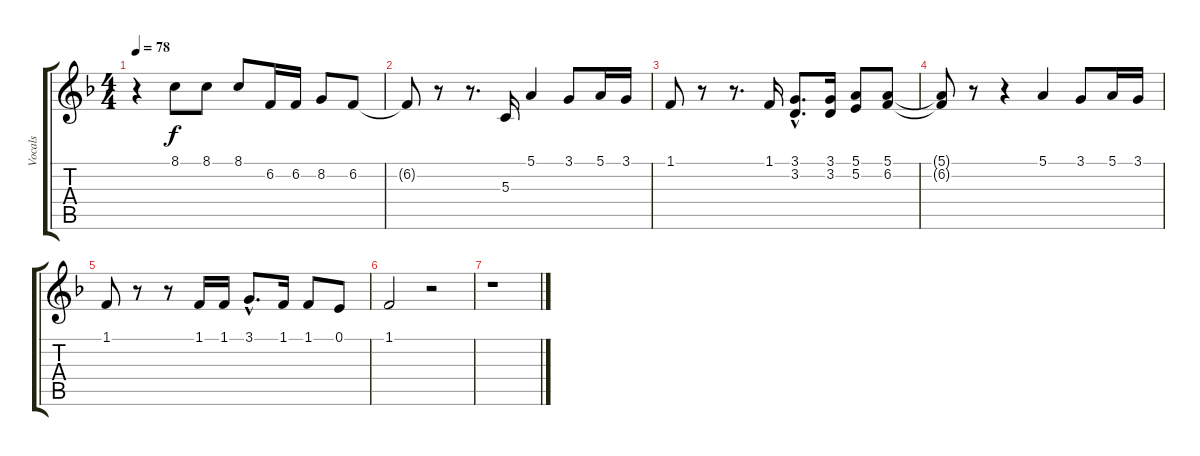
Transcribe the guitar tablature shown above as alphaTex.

\track ("Vocals" "Vocals") {instrument lead6voice}
\staff {score tabs}
\tuning (E4 B3 G3 D3 A2 E2) {hide}
\ts (4 4)
\tempo 78
\clef g2
\ks f
r.4{dy f} 8.1.8 8.1.8 8.1.8 6.2.16 6.2.16 8.2.8 6.2.8 |
6.2{t}.8 r.8 r.8{d} 5.3.16 5.1.4 3.1.8 5.1.16 3.1.16 |
1.1.8 r.8 r.8{d} 1.1.16 (3.1{hac} 3.2{hac}).8{d} (3.1 3.2).16 (5.1 5.2).8 (5.1 6.2).8 |
(5.1{t} 6.2{t}).8 r.8 r.4 5.1.4 3.1.8 5.1.16 3.1.16 |
1.1.8 r.8 r.8 1.1.16 1.1.16 3.1{hac}.8{d} 1.1.16 1.1.8 0.1.8 |
1.1.2 r.2 |
r.1
